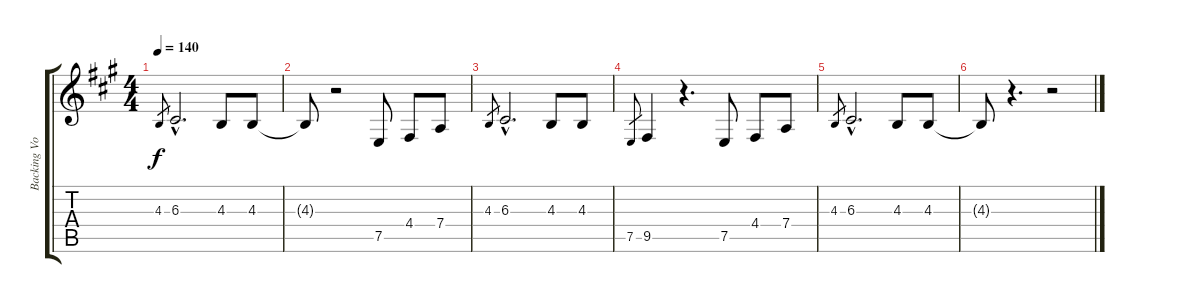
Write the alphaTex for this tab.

\track ("Backing Vocals" "Backing Vo") {instrument lead5charang}
\staff {score tabs}
\tuning (E4 B3 G3 D3 A2 E2) {hide}
\ts (4 4)
\tempo 140
\clef g2
\ks a
4.3.8{gr dy f} 6.3{hac}.2{d} 4.3.8 4.3.8 |
4.3{t}.8 r.2 7.5.8 4.4.8 7.4.8 |
4.3.8{gr} 6.3{hac}.2{d} 4.3.8 4.3.8 |
7.5.8{gr} 9.5.4 r.4{d} 7.5.8 4.4.8 7.4.8 |
4.3.8{gr} 6.3{hac}.2{d} 4.3.8 4.3.8 |
4.3{t}.8 r.4{d} r.2
